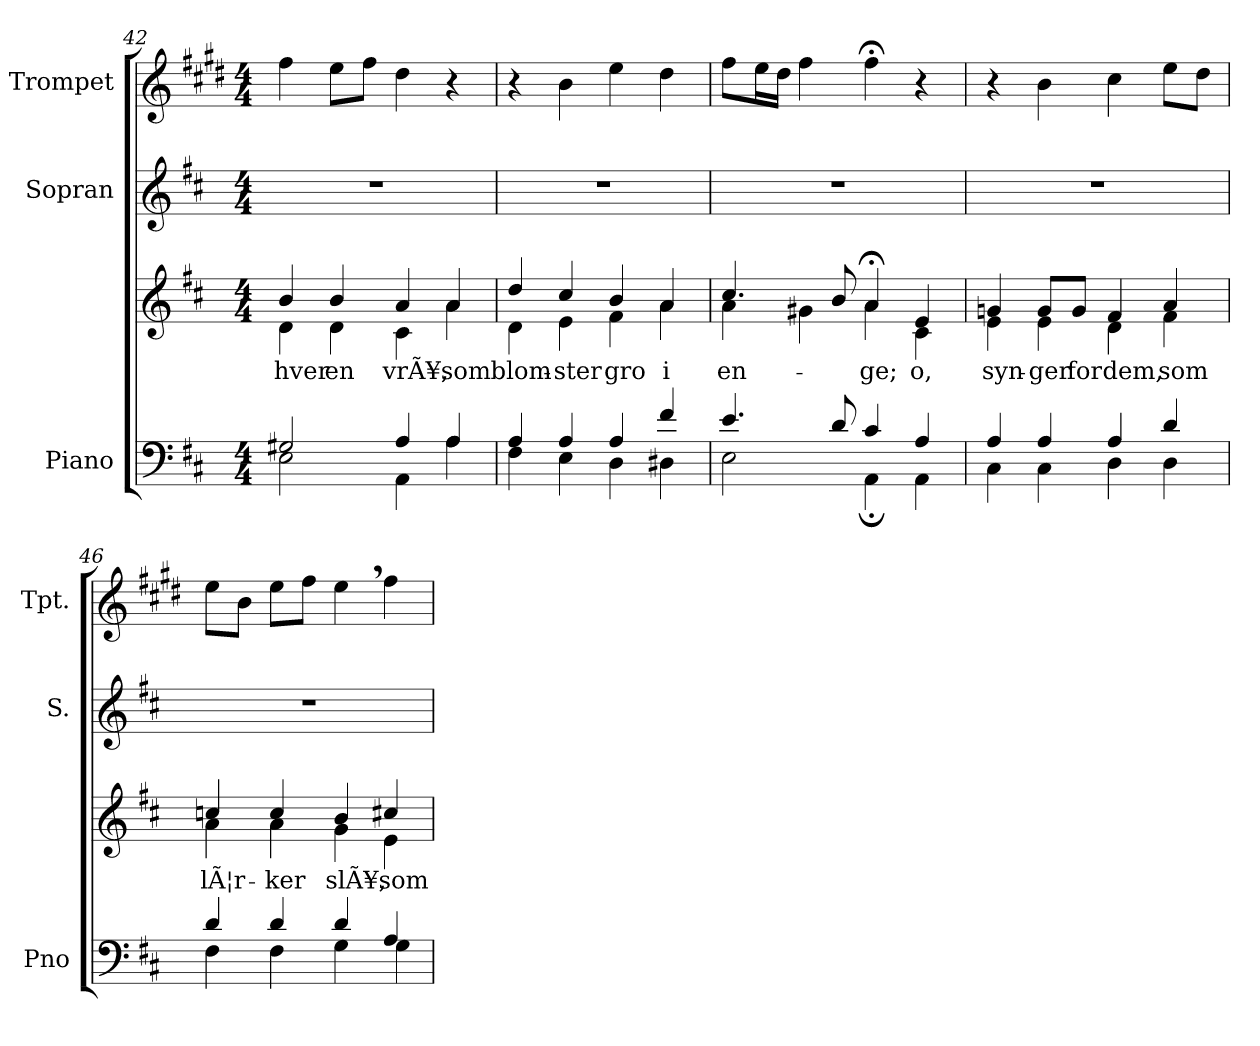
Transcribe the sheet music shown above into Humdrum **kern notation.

**kern	**kern	**text	**kern	**kern
*part3	*part3	*part3	*part2	*part1
*staff4	*staff3	*staff3	*staff2	*staff1
*I"Piano	*	*	*I"Sopran	*I"Trompet
*I'Pno	*	*	*I'S.	*I'Tpt.
*clefF4	*clefG2	*	*clefG2	*clefG2
*	*	*	*	*ITrd1c2
*k[f#c#]	*k[f#c#]	*	*k[f#c#]	*k[f#c#]
*M4/4	*M4/4	*	*M4/4	*M4/4
=42	=42	=42	=42	=42
*^	*	*	*	*
!	!	!	!LO:LY:b	!	!
*	*	*^	*	*	*
2G#X/	2E\	4b/	4d\	hver	1r	4ee\
!	!	!	!	!LO:LY:b	!	!
.	.	4b/	4d\	en	.	8dd\L
.	.	.	.	.	.	8ee\J
!	!	!	!	!LO:LY:b	!	!
4A/	4AA\	4a/	4c#\	vrÃ¥,	.	4cc#\
!	!	!	!	!LO:LY:b	!	!
4A/	4A\	4a/	4a\	som	.	4r
=43	=43	=43	=43	=43	=43	=43
!	!	!	!	!LO:LY:b	!	!
4A/	4F#\	4dd/	4d\	blom-	1r	4r
!	!	!	!	!LO:LY:b	!	!
4A/	4E\	4cc#/	4e\	-ster	.	4a\
!	!	!	!	!LO:LY:b	!	!
4A/	4D\	4b/	4f#\	gro	.	4dd\
!	!	!	!	!LO:LY:b	!	!
4f#/	4D#X\	4a/	4a\	i	.	4cc#\
=44	=44	=44	=44	=44	=44	=44
!	!	!	!	!LO:LY:b	!	!
4.e/	2E\	4.cc#/	4a\	en-	1r	8ee\L
.	.	.	.	.	.	16dd\L
.	.	.	.	.	.	16cc#\JJ
.	.	.	4g#X\	.	.	4ee\
8d/	.	8b/	.	.	.	.
!	!	!	!	!LO:LY:b	!	!
4c#/	4AA;\	4a;</	4a\	-ge;	.	4ee;<\
!	!	!	!	!LO:LY:b	!	!
4A/	4AA\	4e/	4c#\	o,	.	4r
!!LO:PB:g=z
=45	=45	=45	=45	=45	=45	=45
!	!	!	!	!LO:LY:b	!	!
4A/	4C#\	4gn/	4e\	syn-	1r	4r
!	!	!	!	!LO:LY:b	!	!
4A/	4C#\	8g/L	4e\	-ger	.	4a\
!	!	!	!	!LO:LY:b	!	!
.	.	8g/J	.	for	.	.
!	!	!	!	!LO:LY:b	!	!
4A/	4D\	4f#/	4d\	dem,	.	4b\
!	!	!	!	!LO:LY:b	!	!
4d/	4D\	4a/	4f#\	som	.	8dd\L
.	.	.	.	.	.	8cc#\J
=46	=46	=46	=46	=46	=46	=46
!	!	!	!	!LO:LY:b	!	!
4d/	4F#\	4ccn/	4a\	lÃ¦r-	1r	8dd\L
.	.	.	.	.	.	8a\J
!	!	!	!	!LO:LY:b	!	!
4d/	4F#\	4cc/	4a\	-ker	.	8dd\L
.	.	.	.	.	.	8ee\J
!	!	!	!	!LO:LY:b	!	!
4d/	4G\	4b/	4g\	slÃ¥,	.	4dd,\
!	!	!	!	!LO:LY:b	!	!
4A/	4G\	4cc#X/	4e\	som	.	4ee\
*v	*v	*	*	*	*	*
*	*v	*v	*	*	*
=	=	=	=	=
*-	*-	*-	*-	*-
